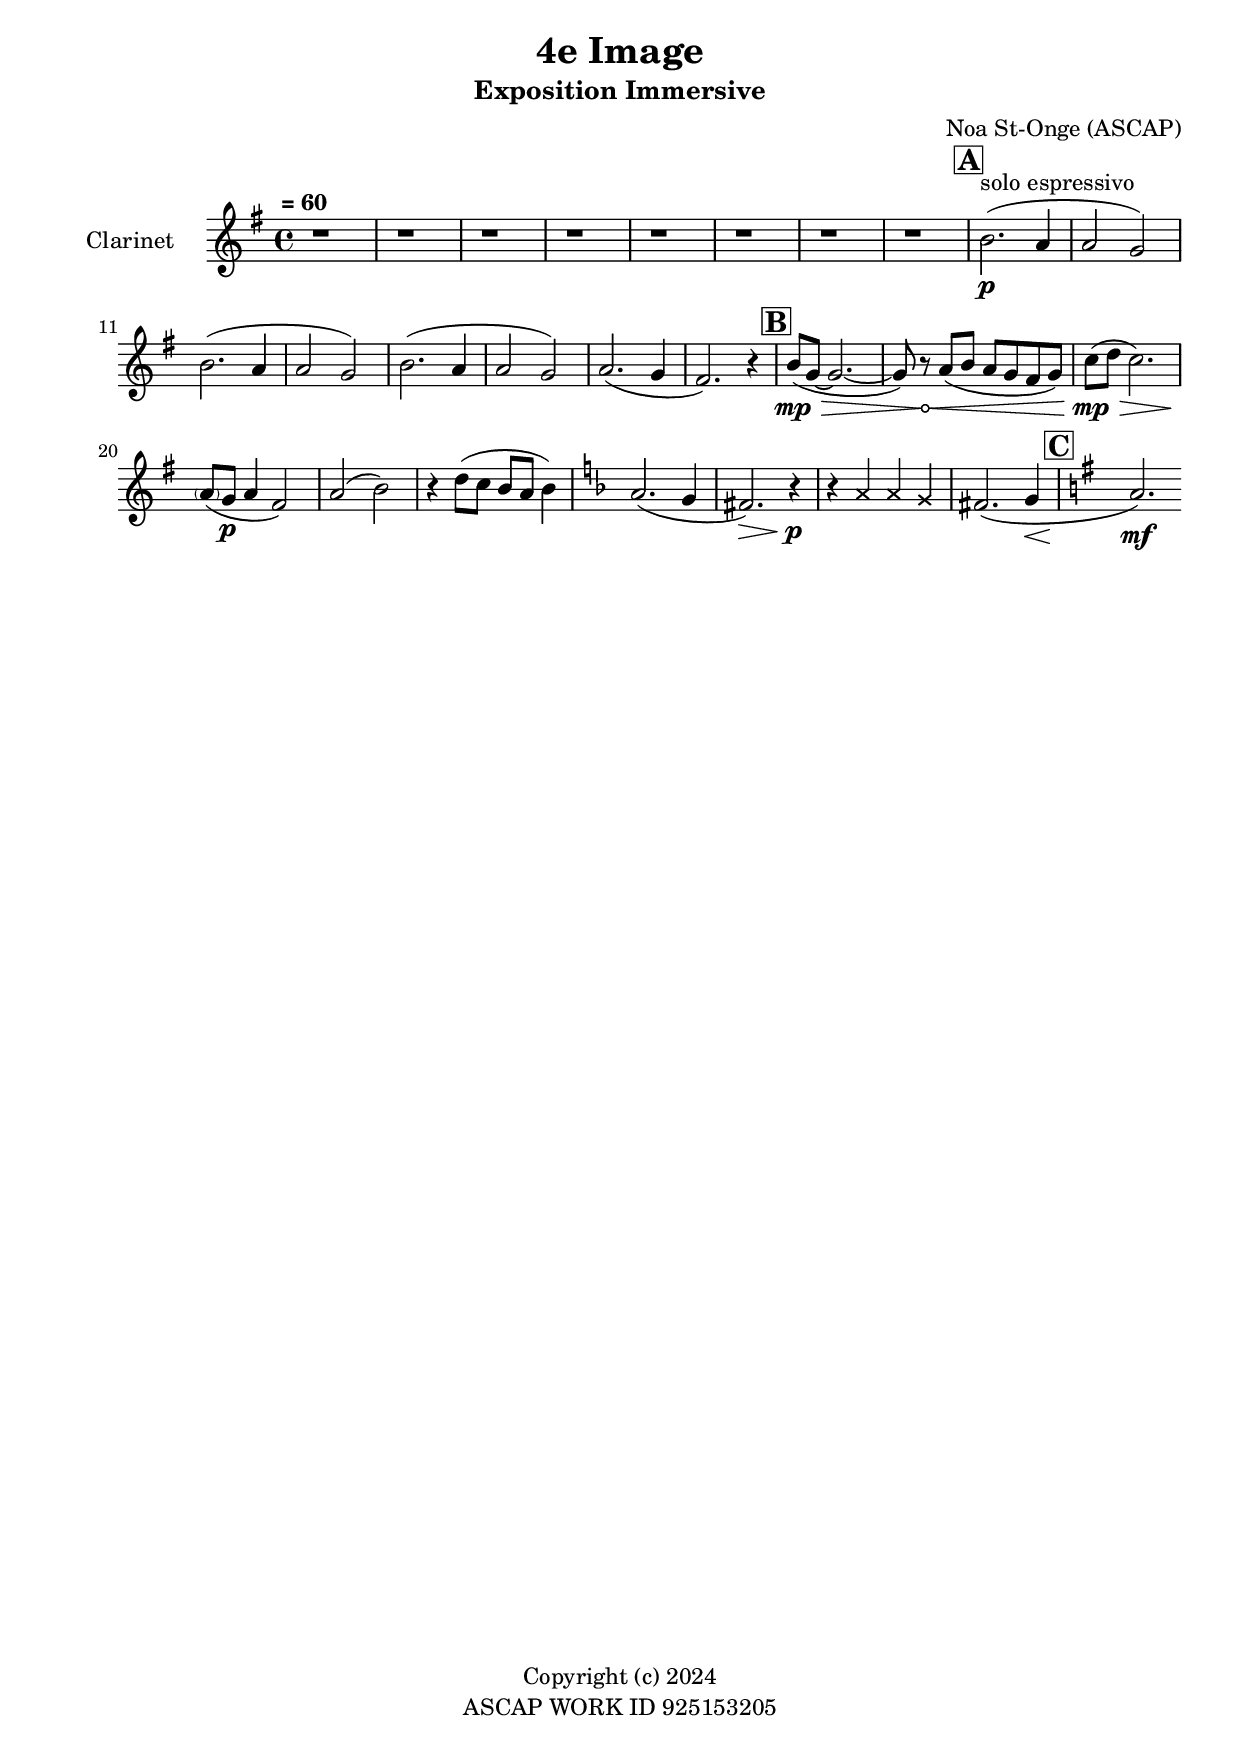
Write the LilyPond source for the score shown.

clarinet = \relative c'' {
  \time 4/4
  \tempo " = 60"
  \key f \major

  \set Score.rehearsalMarkFormatter = #format-mark-box-alphabet

  \repeat unfold 8 {r1}
  \mark \default
  a2.\p^"solo espressivo"( g4 g2 f2)
  a2.( g4 g2 f2)
  a2.( g4 g2 f2)
  g2.( f4 e2.) r4

  \mark \default
  \override Hairpin.circled-tip = ##t
  a8(\mp\> f8 ~ f2. ~ f8) r8\<
  g8( a g f e f)

  \override Hairpin.circled-tip = ##f
  bes(\!\mp\> c bes2.)
  \parenthesize g8(\! f8\p g4 e2)

  g2( a2) r4 c8( bes a g a4)

  \key ees \major

  g2.( f4 e2.\>) r4\p

  r4 \xNotesOn g4 g4 f4 \xNotesOff e2.( f4\< \mark \default %%%%% C %%%%%
  \key f \major
  g2.)\mf
}

clarinetPart = \new Staff \with {
  instrumentName = "Clarinet"
  shortInstrumentName = "Cl."
  midiInstrument = "clarinet"
} \clarinet

clarinetBookPart = \new Staff \with {
  instrumentName = "Clarinet"
  shortInstrumentName = ""
  midiInstrument = "clarinet"
} \clarinet

\book {
  \bookOutputName "Clarinet"
  \header {
  title = "4e Image"
  subtitle = "Exposition Immersive"
  composer = "Noa St-Onge (ASCAP)"
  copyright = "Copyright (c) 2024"
  % Remove default LilyPond tagline
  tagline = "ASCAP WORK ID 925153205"
}
  \score {
    <<
      \transpose bes, c \clarinetBookPart
    >>
    \layout {
      indent = 25
      short-indent = 10
    }

    \midi {
      \tempo 4=60
    }
  }
}